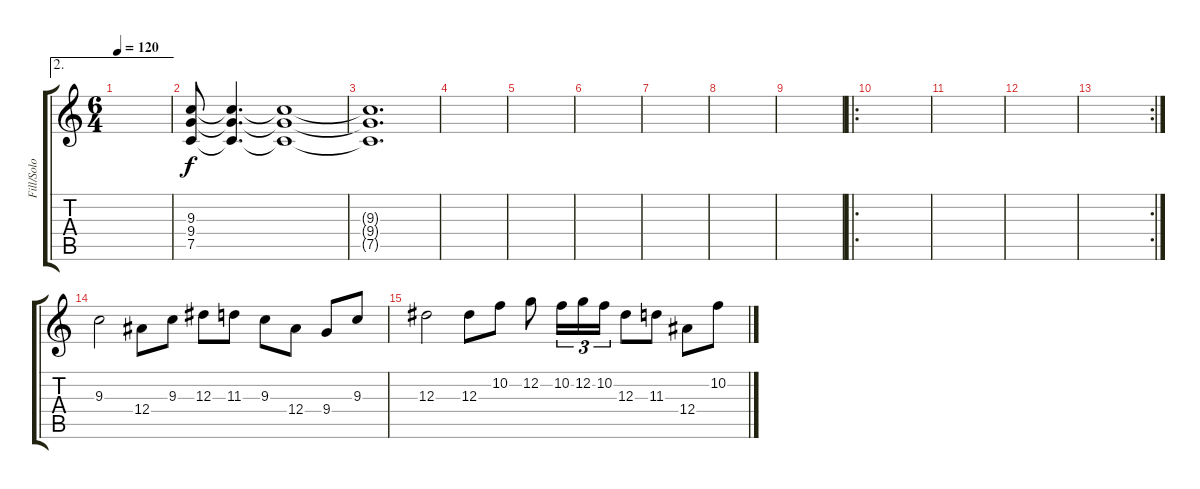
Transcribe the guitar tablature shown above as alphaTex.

\track ("Fill/Solo" "Fill/Solo") {instrument acousticguitarsteel}
\staff {score tabs}
\tuning (C4 G3 Eb3 Bb2 F2 C2) {hide}
\ae 2
\ts (6 4)
\tempo 120
\clef g2
\ks c
|
(9.3 9.4 7.5).8{volume 13} (9.3{t} 9.4{t} 7.5{t}).4{d volume 0} (9.3{t} 9.4{t} 7.5{t}).1 |
(9.3{t} 9.4{t} 7.5{t}).1{d} |
|
|
|
|
|
|
\ro
|
|
|
\rc 2
|
9.3.2{volume 13} 12.4.8 9.3.8 12.3.8 11.3.8 9.3.8 12.4.8 9.4.8 9.3.8 |
12.3.2 12.3.8 10.2.8 12.2.8 10.2.16{tu (3 2)} 12.2.16{tu (3 2)} 10.2.16{tu (3 2)} 12.3.8 11.3.8 12.4.8 10.2.8
